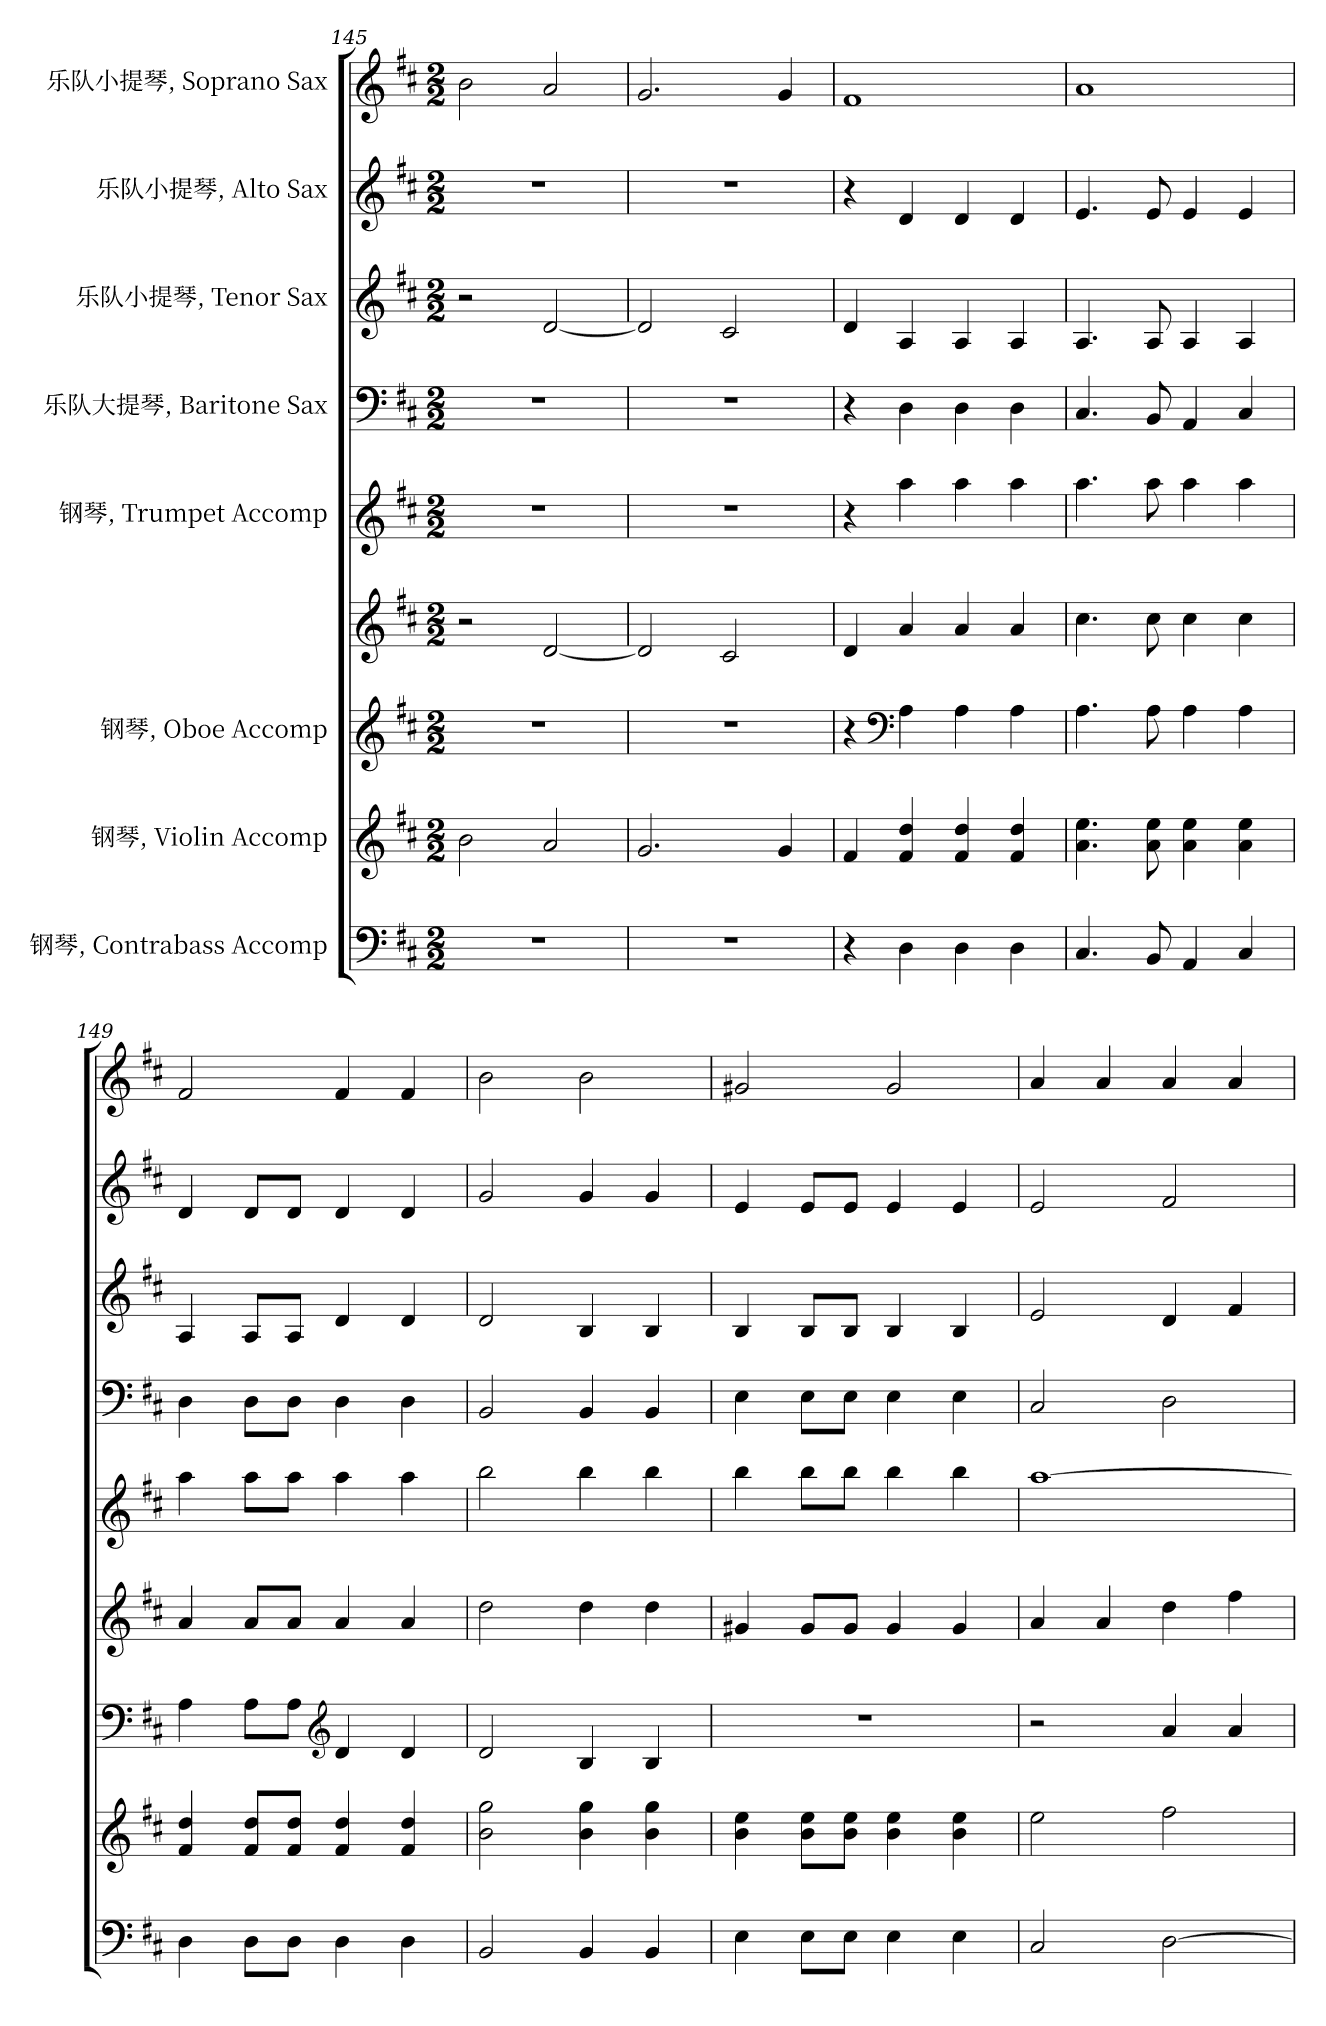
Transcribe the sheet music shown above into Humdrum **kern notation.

**kern	**kern	**kern	**kern	**kern	**kern	**kern	**kern	**kern
*part8	*part7	*part6	*part6	*part5	*part4	*part3	*part2	*part1
*staff9	*staff8	*staff7	*staff6	*staff5	*staff4	*staff3	*staff2	*staff1
*I"钢琴, Contrabass Accomp	*I"钢琴, Violin Accomp	*I"钢琴, Oboe Accomp	*	*I"钢琴, Trumpet Accomp	*I"乐队大提琴, Baritone Sax	*I"乐队小提琴, Tenor Sax	*I"乐队小提琴, Alto Sax	*I"乐队小提琴, Soprano Sax
*clefF4	*clefG2	*clefG2	*clefG2	*clefG2	*clefF4	*clefG2	*clefG2	*clefG2
*k[f#c#]	*k[f#c#]	*k[f#c#]	*k[f#c#]	*k[f#c#]	*k[f#c#]	*k[f#c#]	*k[f#c#]	*k[f#c#]
*M2/2	*M2/2	*M2/2	*M2/2	*M2/2	*M2/2	*M2/2	*M2/2	*M2/2
=145	=145	=145	=145	=145	=145	=145	=145	=145
1r	2b\	1r	2r	1r	1r	2r	1r	2b\
.	2a/	.	[2d/	.	.	[2d/	.	2a/
=146	=146	=146	=146	=146	=146	=146	=146	=146
1r	2.g/	1r	2d/]	1r	1r	2d/]	1r	2.g/
.	.	.	2c#/	.	.	2c#/	.	.
.	4g/	.	.	.	.	.	.	4g/
=147	=147	=147	=147	=147	=147	=147	=147	=147
4r	4f#/	4r	4d/	4r	4r	4d/	4r	1f#
*	*	*clefF4	*	*	*	*	*	*
4D\	4f#/ 4dd/	4A\	4a/	4aa\	4D\	4A/	4d/	.
4D\	4f#/ 4dd/	4A\	4a/	4aa\	4D\	4A/	4d/	.
4D\	4f#/ 4dd/	4A\	4a/	4aa\	4D\	4A/	4d/	.
!!LO:PB:g=z
=148	=148	=148	=148	=148	=148	=148	=148	=148
4.C#/	4.a\ 4.ee\	4.A\	4.cc#\	4.aa\	4.C#/	4.A/	4.e/	1a
8BB/	8a\ 8ee\	8A\	8cc#\	8aa\	8BB/	8A/	8e/	.
4AA/	4a\ 4ee\	4A\	4cc#\	4aa\	4AA/	4A/	4e/	.
4C#/	4a\ 4ee\	4A\	4cc#\	4aa\	4C#/	4A/	4e/	.
=149	=149	=149	=149	=149	=149	=149	=149	=149
4D\	4f#/ 4dd/	4A\	4a/	4aa\	4D\	4A/	4d/	2f#/
8D\L	8f#/ 8dd/L	8A\L	8a/L	8aa\L	8D\L	8A/L	8d/L	.
8D\J	8f#/ 8dd/J	8A\J	8a/J	8aa\J	8D\J	8A/J	8d/J	.
*	*	*clefG2	*	*	*	*	*	*
4D\	4f#/ 4dd/	4d/	4a/	4aa\	4D\	4d/	4d/	4f#/
4D\	4f#/ 4dd/	4d/	4a/	4aa\	4D\	4d/	4d/	4f#/
=150	=150	=150	=150	=150	=150	=150	=150	=150
2BB/	2b\ 2gg\	2d/	2dd\	2bb\	2BB/	2d/	2g/	2b\
4BB/	4b\ 4gg\	4B/	4dd\	4bb\	4BB/	4B/	4g/	2b\
4BB/	4b\ 4gg\	4B/	4dd\	4bb\	4BB/	4B/	4g/	.
=151	=151	=151	=151	=151	=151	=151	=151	=151
4E\	4b\ 4ee\	1r	4g#X/	4bb\	4E\	4B/	4e/	2g#X/
8E\L	8b\ 8ee\L	.	8g#/L	8bb\L	8E\L	8B/L	8e/L	.
8E\J	8b\ 8ee\J	.	8g#/J	8bb\J	8E\J	8B/J	8e/J	.
4E\	4b\ 4ee\	.	4g#/	4bb\	4E\	4B/	4e/	2g#/
4E\	4b\ 4ee\	.	4g#/	4bb\	4E\	4B/	4e/	.
=152	=152	=152	=152	=152	=152	=152	=152	=152
2C#/	2ee\	2r	4a/	[1aa	2C#/	2e/	2e/	4a/
.	.	.	4a/	.	.	.	.	4a/
[2D\	2ff#\	4a/	4dd\	.	2D\	4d/	2f#/	4a/
.	.	4a/	4ff#\	.	.	4f#/	.	4a/
=	=	=	=	=	=	=	=	=
*-	*-	*-	*-	*-	*-	*-	*-	*-
